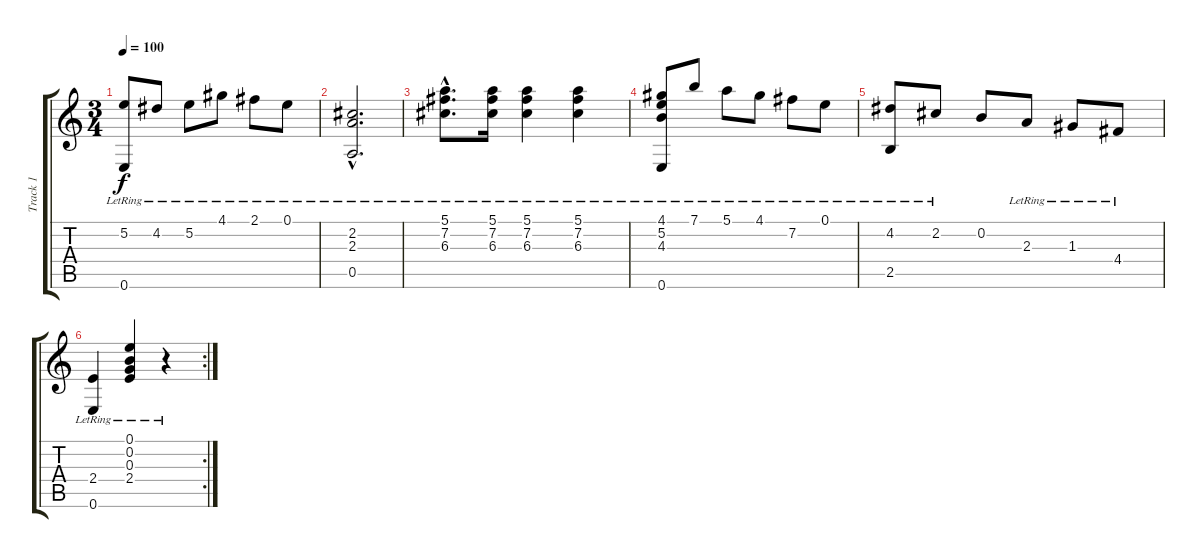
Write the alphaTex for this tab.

\track ("Track 1" "Track 1") {instrument acousticguitarnylon}
\staff {score tabs}
\tuning (E4 B3 G3 D3 A2 E2) {hide}
\ts (3 4)
\tempo 100
\clef g2
\ks c
(5.2{lr} 0.6{lr}).8{dy f} 4.2{lr}.8 5.2{lr}.8 4.1{lr}.8 2.1{lr}.8 0.1{lr}.8 |
(2.2{hac lr} 2.3{hac lr} 0.5{hac lr}).2{d} |
(5.1{hac lr} 7.2{hac lr} 6.3{hac lr}).8{d} (5.1{lr} 7.2{lr} 6.3{lr}).16 (5.1{lr} 7.2{lr} 6.3{lr}).4 (5.1{lr} 7.2{lr} 6.3{lr}).4 |
(4.1{lr} 5.2{lr} 4.3{lr} 0.6{lr}).8 7.1{lr}.8 5.1{lr}.8 4.1{lr}.8 7.2{lr}.8 0.1{lr}.8 |
(4.2{lr} 2.5{lr}).8 2.2{lr}.8 0.2.8 2.3{lr}.8 1.3{lr}.8 4.4{lr}.8 |
\rc 2
(2.4{lr} 0.6{lr}).4 (0.1{lr} 0.2{lr} 0.3{lr} 2.4{lr}).4 r.4
